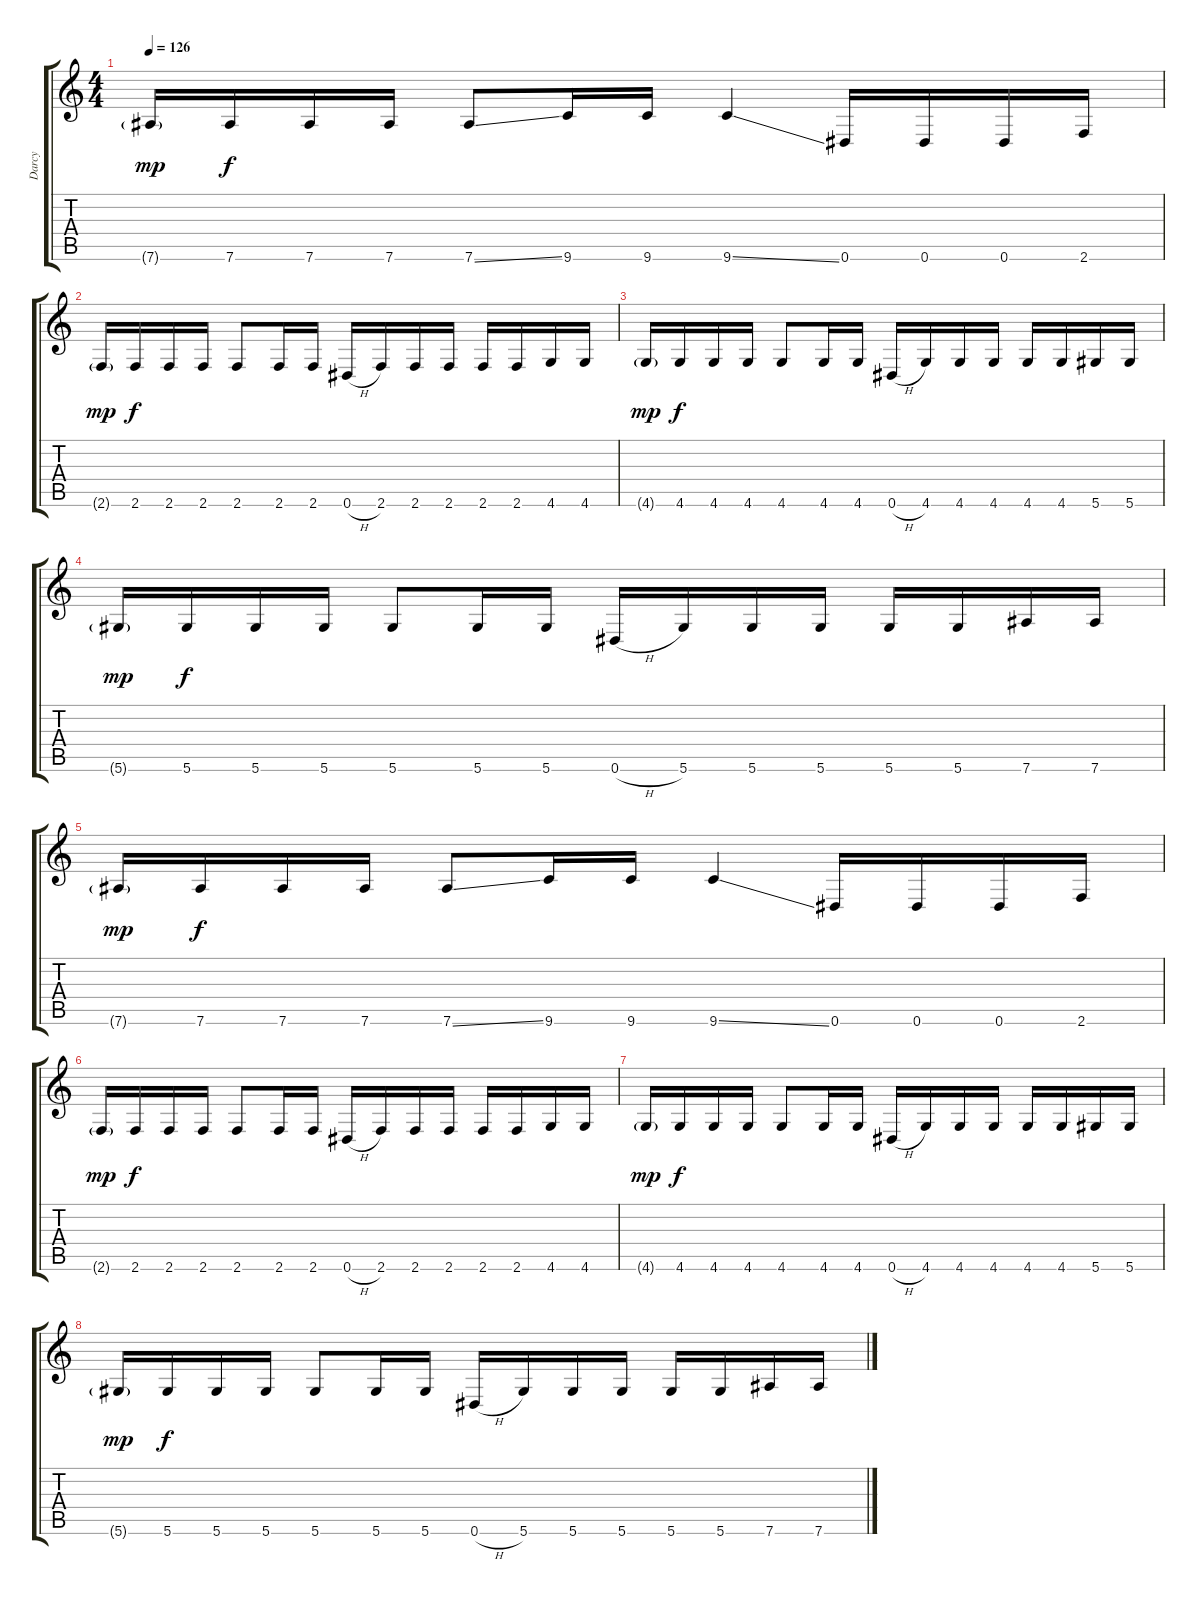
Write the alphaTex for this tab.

\track ("Darcy" "Darcy") {instrument electricbasspick}
\staff {score tabs}
\tuning (Eb4 Bb3 Gb3 Db3 Ab2 Eb2) {hide}
\ts (4 4)
\tempo 126
\clef g2
\ks c
7.6{g}.16{dy mp} 7.6.16{dy f} 7.6.16 7.6.16 7.6{ss}.8 9.6.16 9.6.16 9.6{ss}.4 0.6.16 0.6.16 0.6.16 2.6.16 |
2.6{g}.16{dy mp} 2.6.16{dy f} 2.6.16 2.6.16 2.6.8 2.6.16 2.6.16 0.6{h}.16 2.6.16 2.6.16 2.6.16 2.6.16 2.6.16 4.6.16 4.6.16 |
4.6{g}.16{dy mp} 4.6.16{dy f} 4.6.16 4.6.16 4.6.8 4.6.16 4.6.16 0.6{h}.16 4.6.16 4.6.16 4.6.16 4.6.16 4.6.16 5.6.16 5.6.16 |
5.6{g}.16{dy mp} 5.6.16{dy f} 5.6.16 5.6.16 5.6.8 5.6.16 5.6.16 0.6{h}.16 5.6.16 5.6.16 5.6.16 5.6.16 5.6.16 7.6.16 7.6.16 |
7.6{g}.16{dy mp} 7.6.16{dy f} 7.6.16 7.6.16 7.6{ss}.8 9.6.16 9.6.16 9.6{ss}.4 0.6.16 0.6.16 0.6.16 2.6.16 |
2.6{g}.16{dy mp} 2.6.16{dy f} 2.6.16 2.6.16 2.6.8 2.6.16 2.6.16 0.6{h}.16 2.6.16 2.6.16 2.6.16 2.6.16 2.6.16 4.6.16 4.6.16 |
4.6{g}.16{dy mp} 4.6.16{dy f} 4.6.16 4.6.16 4.6.8 4.6.16 4.6.16 0.6{h}.16 4.6.16 4.6.16 4.6.16 4.6.16 4.6.16 5.6.16 5.6.16 |
5.6{g}.16{dy mp} 5.6.16{dy f} 5.6.16 5.6.16 5.6.8 5.6.16 5.6.16 0.6{h}.16 5.6.16 5.6.16 5.6.16 5.6.16 5.6.16 7.6.16 7.6.16
